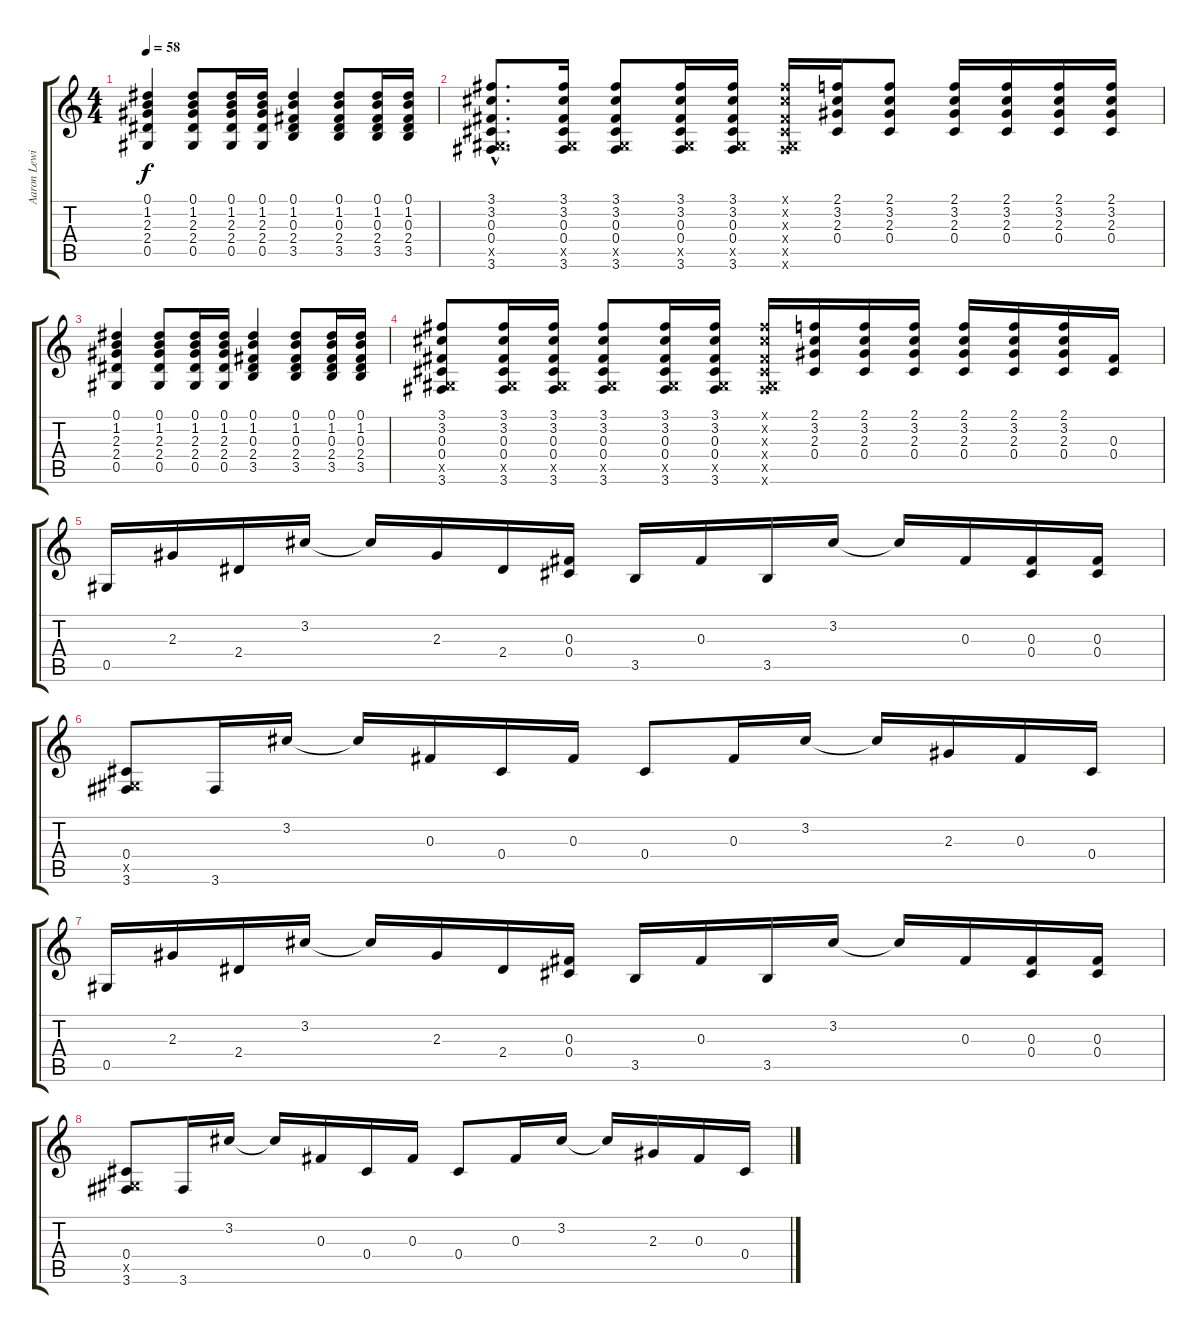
\track ("Aaron Lewis (Acoustic Guitar)" "Aaron Lewi") {instrument acousticguitarnylon}
\staff {score tabs}
\tuning (Eb4 Bb3 Gb3 Db3 Ab2 Eb2) {hide}
\ts (4 4)
\tempo 58
\clef g2
\ks c
(0.1 1.2 2.3 2.4 0.5).4{dy f} (0.1 1.2 2.3 2.4 0.5).8 (0.1 1.2 2.3 2.4 0.5).16 (0.1 1.2 2.3 2.4 0.5).16 (0.1 1.2 0.3 2.4 3.5).4 (0.1 1.2 0.3 2.4 3.5).8 (0.1 1.2 0.3 2.4 3.5).16 (0.1 1.2 0.3 2.4 3.5).16 |
(3.1{hac} 3.2{hac} 0.3{hac} 0.4{hac} 0.5{hac x} 3.6{hac}).8{d} (3.1 3.2 0.3 0.4 0.5{x} 3.6).16 (3.1 3.2 0.3 0.4 0.5{x} 3.6).8 (3.1 3.2 0.3 0.4 0.5{x} 3.6).16 (3.1 3.2 0.3 0.4 0.5{x} 3.6).16 (3.1{x} 3.2{x} 0.3{x} 0.4{x} 0.5{x} 3.6{x}).16 (2.1 3.2 2.3 0.4).16 (2.1 3.2 2.3 0.4).8 (2.1 3.2 2.3 0.4).16 (2.1 3.2 2.3 0.4).16 (2.1 3.2 2.3 0.4).16 (2.1 3.2 2.3 0.4).16 |
(0.1 1.2 2.3 2.4 0.5).4 (0.1 1.2 2.3 2.4 0.5).8 (0.1 1.2 2.3 2.4 0.5).16 (0.1 1.2 2.3 2.4 0.5).16 (0.1 1.2 0.3 2.4 3.5).4 (0.1 1.2 0.3 2.4 3.5).8 (0.1 1.2 0.3 2.4 3.5).16 (0.1 1.2 0.3 2.4 3.5).16 |
(3.1 3.2 0.3 0.4 0.5{x} 3.6).8 (3.1 3.2 0.3 0.4 0.5{x} 3.6).16 (3.1 3.2 0.3 0.4 0.5{x} 3.6).16 (3.1 3.2 0.3 0.4 0.5{x} 3.6).8 (3.1 3.2 0.3 0.4 0.5{x} 3.6).16 (3.1 3.2 0.3 0.4 0.5{x} 3.6).16 (3.1{x} 3.2{x} 0.3{x} 0.4{x} 0.5{x} 3.6{x}).16 (2.1 3.2 2.3 0.4).16 (2.1 3.2 2.3 0.4).16 (2.1 3.2 2.3 0.4).16 (2.1 3.2 2.3 0.4).16 (2.1 3.2 2.3 0.4).16 (2.1 3.2 2.3 0.4).16 (0.3 0.4).16 |
0.5.16 2.3.16 2.4.16 3.2.16 3.2{t}.16 2.3.16 2.4.16 (0.3 0.4).16 3.5.16 0.3.16 3.5.16 3.2.16 3.2{t}.16 0.3.16 (0.3 0.4).16 (0.3 0.4).16 |
(0.4 0.5{x} 3.6).8 3.6.16 3.2.16 3.2{t}.16 0.3.16 0.4.16 0.3.16 0.4.8 0.3.16 3.2.16 3.2{t}.16 2.3.16 0.3.16 0.4.16 |
0.5.16 2.3.16 2.4.16 3.2.16 3.2{t}.16 2.3.16 2.4.16 (0.3 0.4).16 3.5.16 0.3.16 3.5.16 3.2.16 3.2{t}.16 0.3.16 (0.3 0.4).16 (0.3 0.4).16 |
(0.4 0.5{x} 3.6).8 3.6.16 3.2.16 3.2{t}.16 0.3.16 0.4.16 0.3.16 0.4.8 0.3.16 3.2.16 3.2{t}.16 2.3.16 0.3.16 0.4.16
